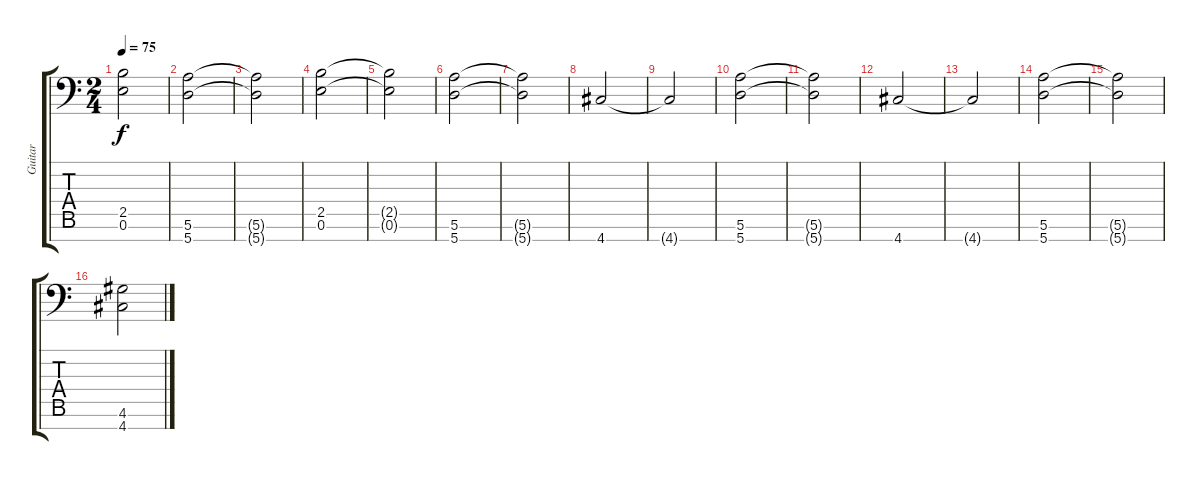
\track ("Guitar" "Guitar") {instrument distortionguitar}
\staff {score tabs}
\tuning (E4 B3 G3 D3 A2 E2 A1) {hide}
\ts (2 4)
\tempo 75
\clef f4
\ks c
(2.5{t} 0.6{t}).2{dy f} |
(5.6 5.7).2 |
(5.6{t} 5.7{t}).2 |
(2.5 0.6).2 |
(2.5{t} 0.6{t}).2 |
(5.6 5.7).2 |
(5.6{t} 5.7{t}).2 |
4.7.2 |
4.7{t}.2 |
(5.6 5.7).2 |
(5.6{t} 5.7{t}).2 |
4.7.2 |
4.7{t}.2 |
(5.6 5.7).2 |
(5.6{t} 5.7{t}).2 |
(4.6 4.7).2
